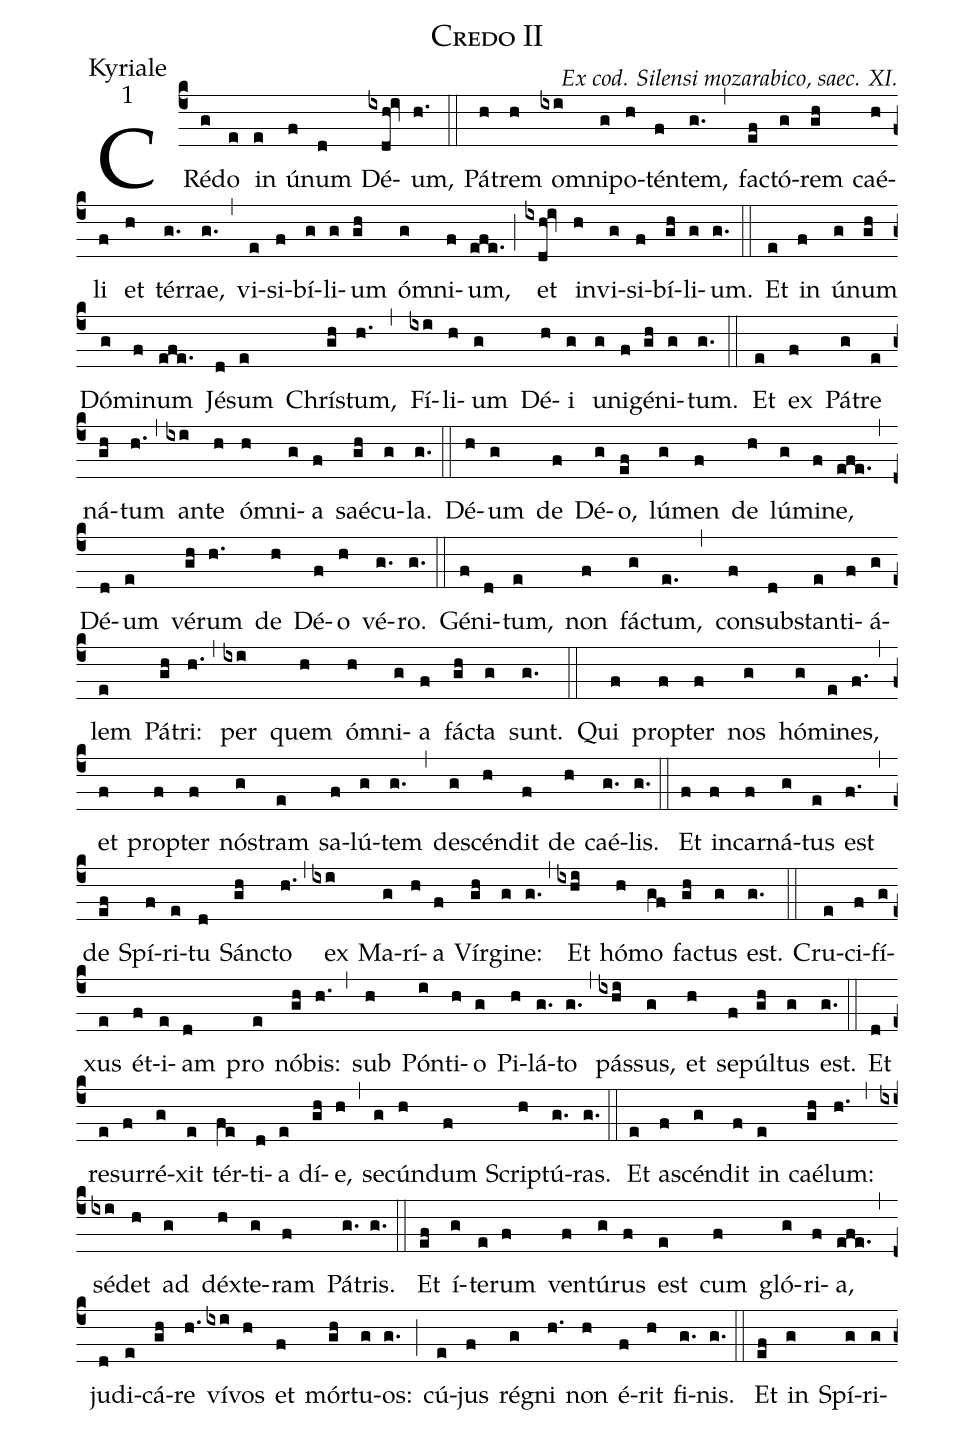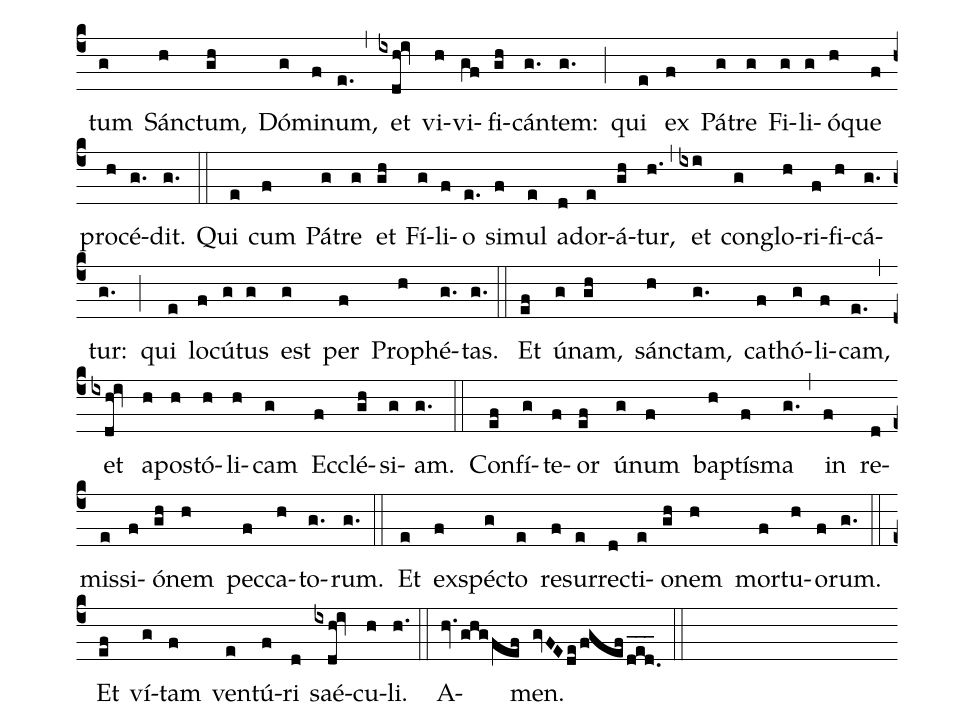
name:Credo II;
office-part:Kyriale;
mode:1;
commentary:Ex cod. Silensi mozarabico, saec. XI.;
%%
(c4) CRé(g)do(e) in(e) ú(f)num(d) Dé(ixdh!iv)um,(h.) (::) Pá(h)trem(h) o(ixi)mni(g)po(h)tén(f)tem,(g.) (,) fac(ef)tó(g)rem(gh) caé(h)li(f) et(h) tér(g.)rae,(g.) (,) vi(e)si(f)bí(g)li(g)um(gh) ó(g)mni(f)um,(efe.) (;) et(ixdh!iv) in(h)vi(g)si(f)bí(gh)li(g)um.(g.) (::) Et(e) in(f) ú(g)num(gh) Dó(g)mi(f)num(efe.) Jé(d)sum(e) Chrí(gh)stum,(h.) (,) Fí(ixi)li(h)um(g) Dé(h)i(g) u(g)ni(f)gé(gh)ni(g)tum.(g.) (::) Et(e) ex(f) Pá(g)tre(e) ná(gh)tum(h.) (,) an(ixi)te(h) ó(h)mni(g)a(f) saé(gh)cu(g)la.(g.) (::) Dé(h)um(g) de(f) Dé(g)o,(ef) lú(g)men(f) de(h) lú(g)mi(f)ne,(efe.) (,) Dé(d)um(e) vé(gh)rum(h.) de(h) Dé(f)o(h) vé(g.)ro.(g.) (::) Gé(f)ni(d)tum,(e) non(f) fác(g)tum,(e.) (,) con(f)sub(d)stan(e)ti(f)á(g)lem(e) Pá(gh)tri:(h.) (,) per(ixi) quem(h) ó(h)mni(g)a(f) fác(gh)ta(g) sunt.(g.) (::) Qui(f) pro(f)pter(f) nos(g) hó(g)mi(e)nes,(f.) (,) et(f) pro(f)pter(f) nó(g)stram(e) sa(f)lú(g)tem(g.) (,) de(g)scén(h)dit(f) de(h) caé(g.)lis.(g.) (::) Et(f) in(f)car(f)ná(g)tus(e) est(f.) (,) de(ef) Spí(f)ri(e)tu(d) Sán(gh)cto(h.) (,) ex(ixi) Ma(g)rí(h)a(f) Vír(gh)gi(g)ne:(g.) (,) Et(ixhi) hó(h)mo(gf) fac(gh)tus(g) est.(g.) (::) Cru(e)ci(f)fí(g)xus(e) ét(f)i(e)am(d) pro(e) nó(gh)bis:(h.) (,) sub(h) Pón(i)ti(h)o(g) Pi(h)lá(g.)to(g.) (,) pás(ixhi)sus,(g) et(h) se(f)púl(gh)tus(g) est.(g.) (::) Et(d) re(e)sur(f)ré(g)xit(e) tér(fe)ti(d)a(e) dí(gh)e,(h) (,) se(g)cún(h)dum(f) Scri(h)ptú(g.)ras.(g.) (::) Et(e) a(f)scén(g)dit(f) in(e) caé(gh)lum:(h.) (,) sé(ixi)det(h) ad(g) déx(h)te(g)ram(f) Pá(g.)tris.(g.) (::) Et(ef) í(g)te(e)rum(f) ven(f)tú(g)rus(f) est(e) cum(f) gló(g)ri(f)a,(efe.) (,) ju(d)di(e)cá(gh)re(h.) ví(ixi)vos(h) et(f) mór(gh)tu(g)os:(g.) (;) cú(e)jus(f) ré(g)gni(h.) non(h) é(f)rit(h) fi(g.)nis.(g.) (::) Et(ef) in(g) Spí(g)ri(g)tum(g) Sán(h)ctum,(gh) Dó(g)mi(f)num,(e.) (,) et(ixdh!iv) vi(h)vi(gf)fi(gh)cán(g.)tem:(g.) (;) qui(e) ex(f) Pá(g)tre(g) Fi(g)li(g)ó(h)que(f) pro(h)cé(g.)dit.(g.) (::) Qui(e) cum(f) Pá(g)tre(g) et(gh) Fí(g)li(f)o(e.) si(f)mul(e) a(d)dor(e)á(gh)tur,(h.) (,) et(ixi) con(g)glo(h)ri(f)fi(h)cá(g.)tur:(g.) (;) qui(e) lo(f)cú(g)tus(g) est(g) per(f) Pro(h)phé(g.)tas.(g.) (::) Et(ef) ú(g)nam,(gh) sán(h)ctam,(g.) ca(f)thó(g)li(f)cam,(e.) (,) et(ixdh!iv) a(h)pos(h)tó(h)li(h)cam(g) Ec(f)clé(gh)si(g)am.(g.) (::) Con(ef)fí(g)te(f)or(ef) ú(g)num(f) ba(h)ptís(f)ma(g.) (,) in(f) re(d)mis(e)si(f)ó(gh)nem(h) pec(f)ca(h)to(g.)rum.(g.) (::) Et(e) ex(f)spéc(g)to(e) re(f)sur(e)rec(d)ti(e)o(gh)nem(h) mor(f)tu(h)o(f)rum.(g.) (::) Et(ef) ví(g)tam(f) ven(e)tú(f)ri(d) saé(ixdh!iv)cu(h)li.(h.) (::) A(hv./ghg/fef)men.(gvFE/de/fgef/ded___.) (::)
